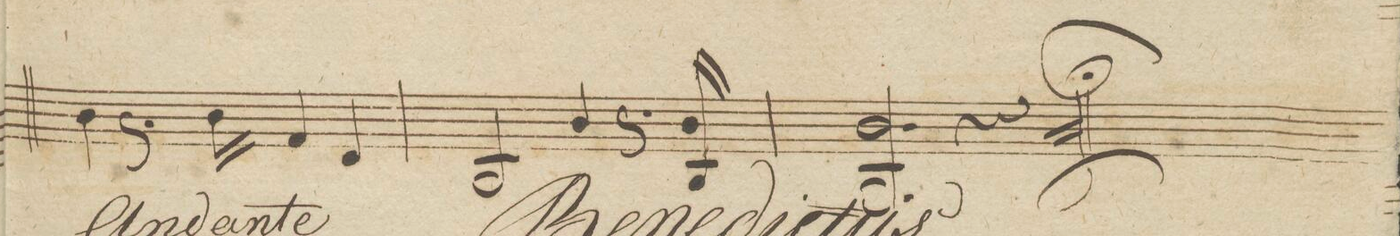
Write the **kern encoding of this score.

**kern	**dynam
*I"Viola.	*
*clefC3	*
*k[]	*
*met(c)	*
*M4/4	*
4c\	.
8.r	.
16c\	.
4G/	.
4E/	.
=64	=64
2C/	.
4c\	.
8.r	.
16C/ 16c	.
=65	=65
2.C/ 2.c	.
4r	.
==	==
*-	*-
